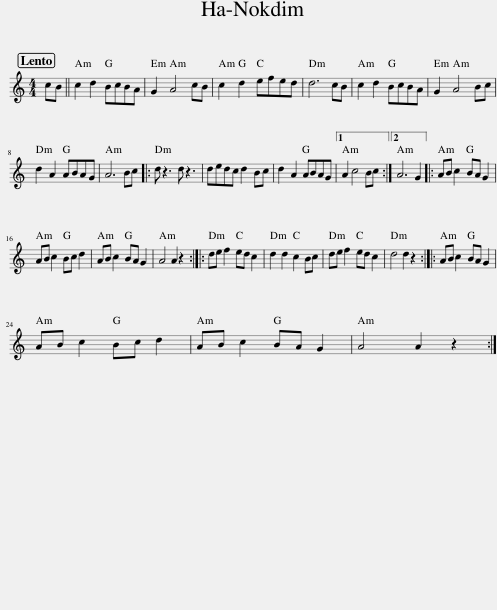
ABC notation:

X:1
L:1/8
M:4/4
I:linebreak $
K:C
V:1 treble
V:1
 cB || c2 d2 BcBA | G2 A4 cB | c2 d2 efed | d6 cB | %5
 c2 d2 BcBA | G2 A4 Bc |$ d2 A2 ABAG | A6 Bc |: d z3 d z3 | %10
 dedc d2 Bc | d2 A2 ABAG |1 A2 c4 Bc :|2 A6 G2 |: AB c2 BA G2 |$ %15
 AB c2 Bc d2 | AB c2 BA G2 | A4 A2 z2 :: de f2 ed c2 | d2 d2 c2 Bc | %20
 de f2 ed c2 | d4 d2 z2 :: AB c2 BA G2 |$ AB c2 Bc d2 | AB c2 BA G2 | %25
 A4 A2 z2 :| %26
